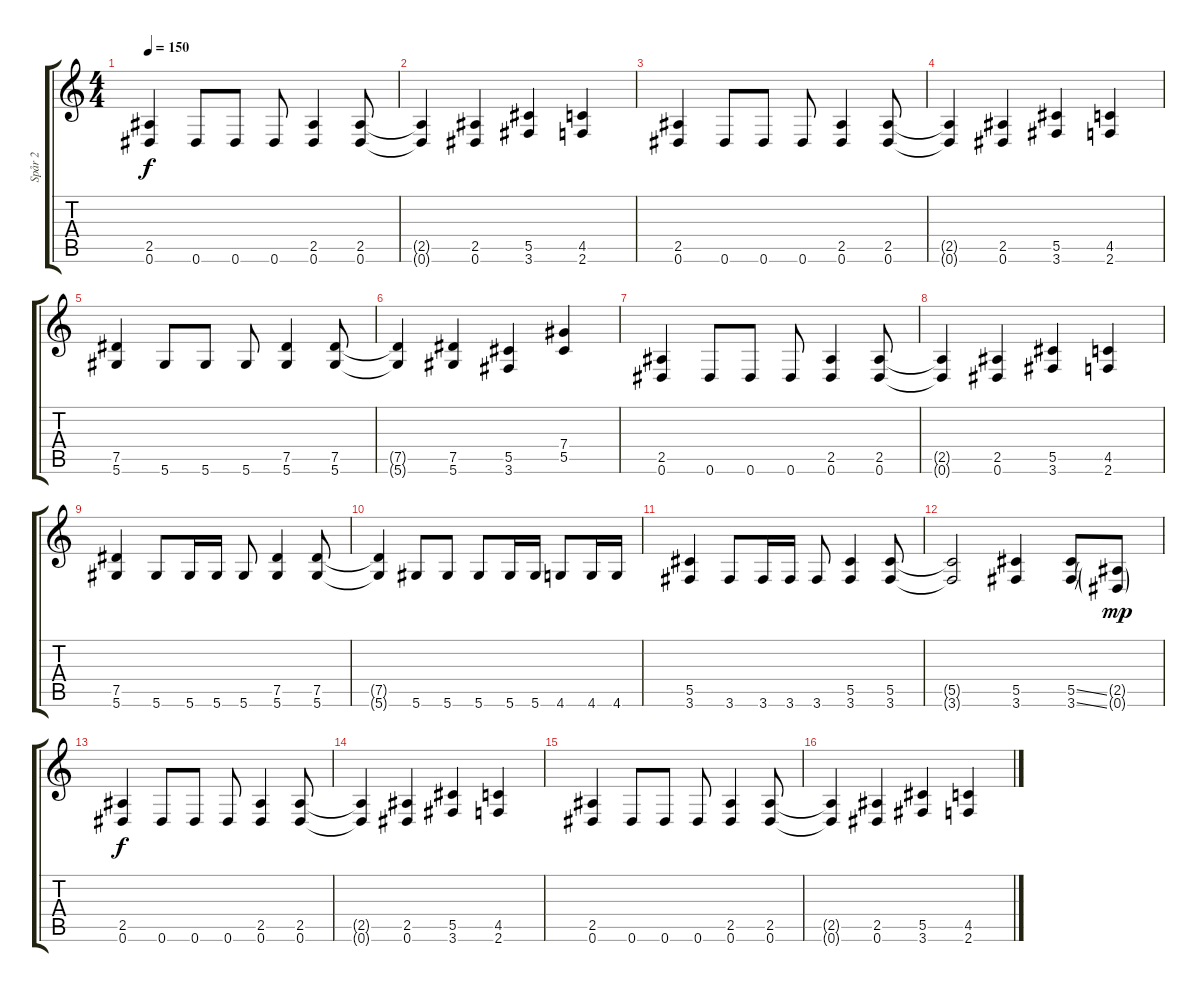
\track ("Spår 2" "Spår 2") {instrument acousticguitarsteel}
\staff {score tabs}
\tuning (Eb4 Bb3 Gb3 Db3 Ab2 Eb2) {hide}
\ts (4 4)
\tempo 150
\clef g2
\ks c
(2.5 0.6).4{dy f} 0.6.8 0.6.8 0.6.8 (2.5 0.6).4 (2.5 0.6).8 |
(2.5{t} 0.6{t}).4 (2.5 0.6).4 (5.5 3.6).4 (4.5 2.6).4 |
(2.5 0.6).4 0.6.8 0.6.8 0.6.8 (2.5 0.6).4 (2.5 0.6).8 |
(2.5{t} 0.6{t}).4 (2.5 0.6).4 (5.5 3.6).4 (4.5 2.6).4 |
(7.5 5.6).4 5.6.8 5.6.8 5.6.8 (7.5 5.6).4 (7.5 5.6).8 |
(7.5{t} 5.6{t}).4 (7.5 5.6).4 (5.5 3.6).4 (7.4 5.5).4 |
(2.5 0.6).4 0.6.8 0.6.8 0.6.8 (2.5 0.6).4 (2.5 0.6).8 |
(2.5{t} 0.6{t}).4 (2.5 0.6).4 (5.5 3.6).4 (4.5 2.6).4 |
(7.5 5.6).4 5.6.8 5.6.16 5.6.16 5.6.8 (7.5 5.6).4 (7.5 5.6).8 |
(7.5{t} 5.6{t}).4 5.6.8 5.6.8 5.6.8 5.6.16 5.6.16 4.6.8 4.6.16 4.6.16 |
(5.5 3.6).4 3.6.8 3.6.16 3.6.16 3.6.8 (5.5 3.6).4 (5.5 3.6).8 |
(5.5{t} 3.6{t}).2 (5.5 3.6).4 (5.5{ss} 3.6{ss}).8 (2.5{g} 0.6{g}).8{dy mp} |
(2.5 0.6).4{dy f} 0.6.8 0.6.8 0.6.8 (2.5 0.6).4 (2.5 0.6).8 |
(2.5{t} 0.6{t}).4 (2.5 0.6).4 (5.5 3.6).4 (4.5 2.6).4 |
(2.5 0.6).4 0.6.8 0.6.8 0.6.8 (2.5 0.6).4 (2.5 0.6).8 |
(2.5{t} 0.6{t}).4 (2.5 0.6).4 (5.5 3.6).4 (4.5 2.6).4
